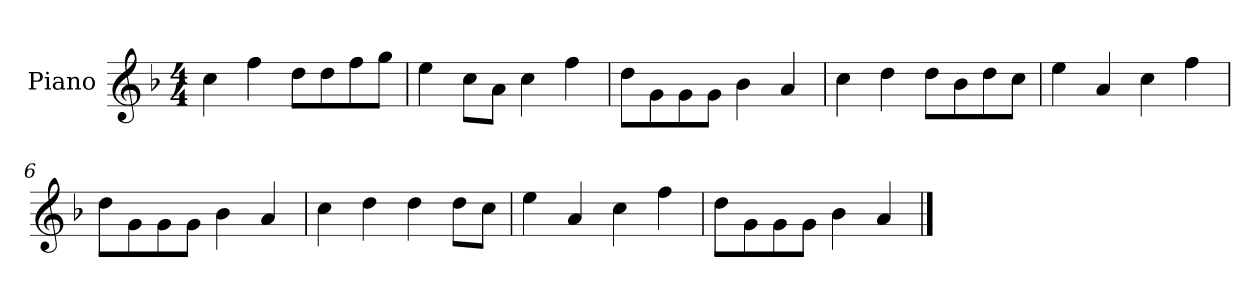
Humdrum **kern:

**kern
*part1
*staff1
*I"Piano
*I'P-no
*clefG2
*k[b-]
*M4/4
*MM90
=1
4cc\
4ff\
8dd\L
8dd\
8ff\
8gg\J
=2
4ee\
8cc\L
8a\J
4cc\
4ff\
=3
8dd\L
8g\
8g\
8g\J
4b-\
4a/
=4
4cc\
4dd\
8dd\L
8b-\
8dd\
8cc\J
=5
4ee\
4a/
4cc\
4ff\
=6
8dd\L
8g\
8g\
8g\J
4b-\
4a/
!!LO:LB:g=z
=7
4cc\
4dd\
4dd\
8dd\L
8cc\J
=8
4ee\
4a/
4cc\
4ff\
=9
8dd\L
8g\
8g\
8g\J
4b-\
4a/
==
*-
